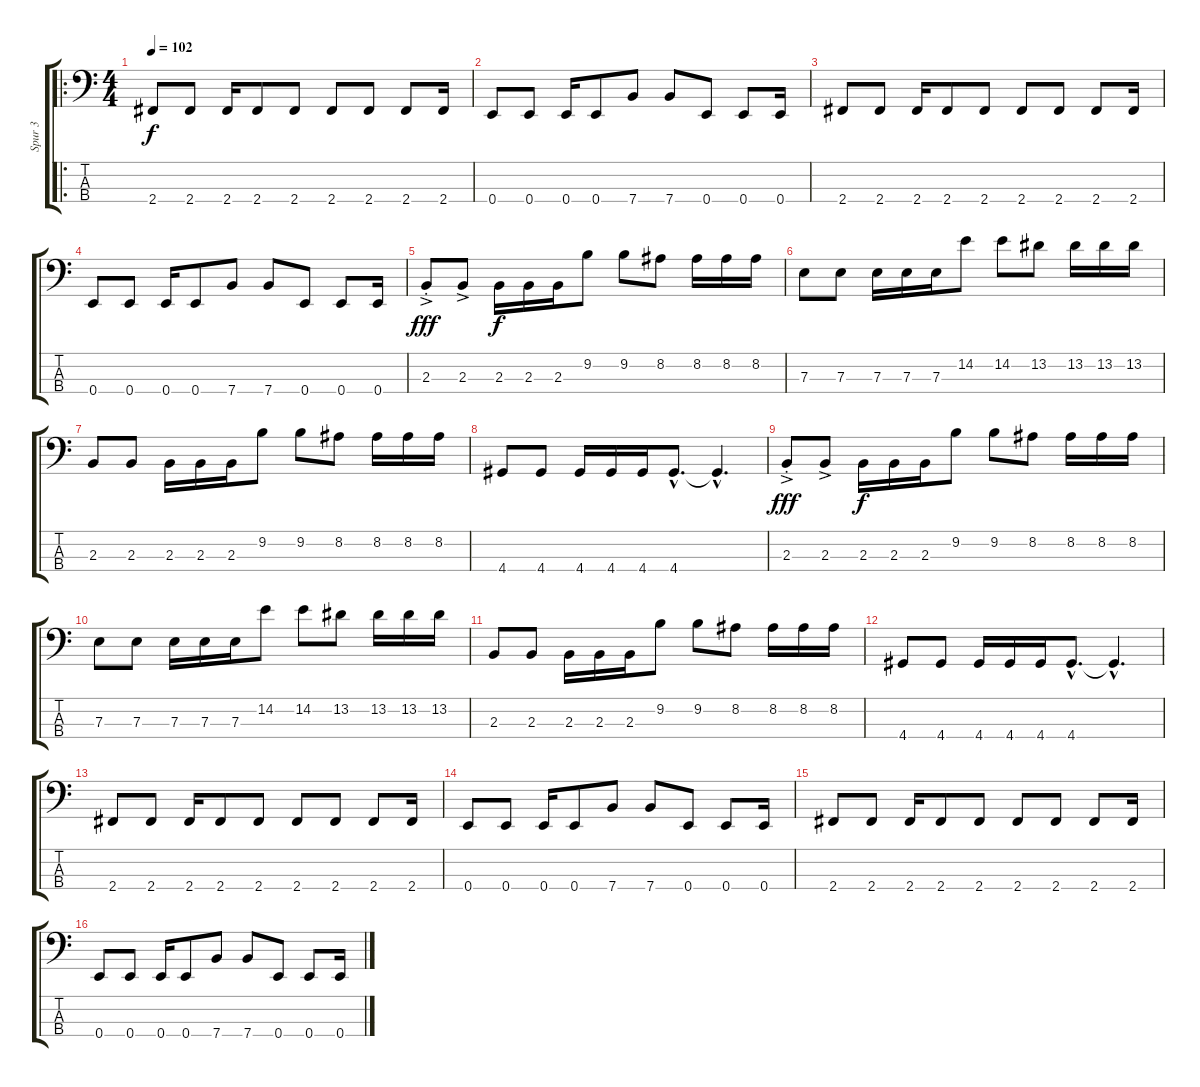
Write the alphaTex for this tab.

\track ("Spur 3" "Spur 3") {instrument electricbassfinger}
\staff {score tabs}
\tuning (G2 D2 A1 E1) {hide}
\ro
\ts (4 4)
\tempo 102
\clef f4
\ks c
2.4.8{dy f} 2.4.8 2.4.16 2.4.8 2.4.8 2.4.8 2.4.8 2.4.8 2.4.16 |
0.4.8 0.4.8 0.4.16 0.4.8 7.4.8 7.4.8 0.4.8 0.4.8 0.4.16 |
2.4.8 2.4.8 2.4.16 2.4.8 2.4.8 2.4.8 2.4.8 2.4.8 2.4.16 |
0.4.8 0.4.8 0.4.16 0.4.8 7.4.8 7.4.8 0.4.8 0.4.8 0.4.16 |
2.3{ac st}.8{dy fff} 2.3{ac}.8 2.3.16{dy f} 2.3.16 2.3.16 9.2.8 9.2.8 8.2.8 8.2.16 8.2.16 8.2.16 |
7.3.8 7.3.8 7.3.16 7.3.16 7.3.16 14.2.8 14.2.8 13.2.8 13.2.16 13.2.16 13.2.16 |
2.3.8 2.3.8 2.3.16 2.3.16 2.3.16 9.2.8 9.2.8 8.2.8 8.2.16 8.2.16 8.2.16 |
4.4.8 4.4.8 4.4.16 4.4.16 4.4.16 4.4{hac}.8{d} 4.4{hac t}.4{d} |
2.3{ac st}.8{dy fff} 2.3{ac}.8 2.3.16{dy f} 2.3.16 2.3.16 9.2.8 9.2.8 8.2.8 8.2.16 8.2.16 8.2.16 |
7.3.8 7.3.8 7.3.16 7.3.16 7.3.16 14.2.8 14.2.8 13.2.8 13.2.16 13.2.16 13.2.16 |
2.3.8 2.3.8 2.3.16 2.3.16 2.3.16 9.2.8 9.2.8 8.2.8 8.2.16 8.2.16 8.2.16 |
4.4.8 4.4.8 4.4.16 4.4.16 4.4.16 4.4{hac}.8{d} 4.4{hac t}.4{d} |
2.4.8 2.4.8 2.4.16 2.4.8 2.4.8 2.4.8 2.4.8 2.4.8 2.4.16 |
0.4.8 0.4.8 0.4.16 0.4.8 7.4.8 7.4.8 0.4.8 0.4.8 0.4.16 |
2.4.8 2.4.8 2.4.16 2.4.8 2.4.8 2.4.8 2.4.8 2.4.8 2.4.16 |
0.4.8 0.4.8 0.4.16 0.4.8 7.4.8 7.4.8 0.4.8 0.4.8 0.4.16
